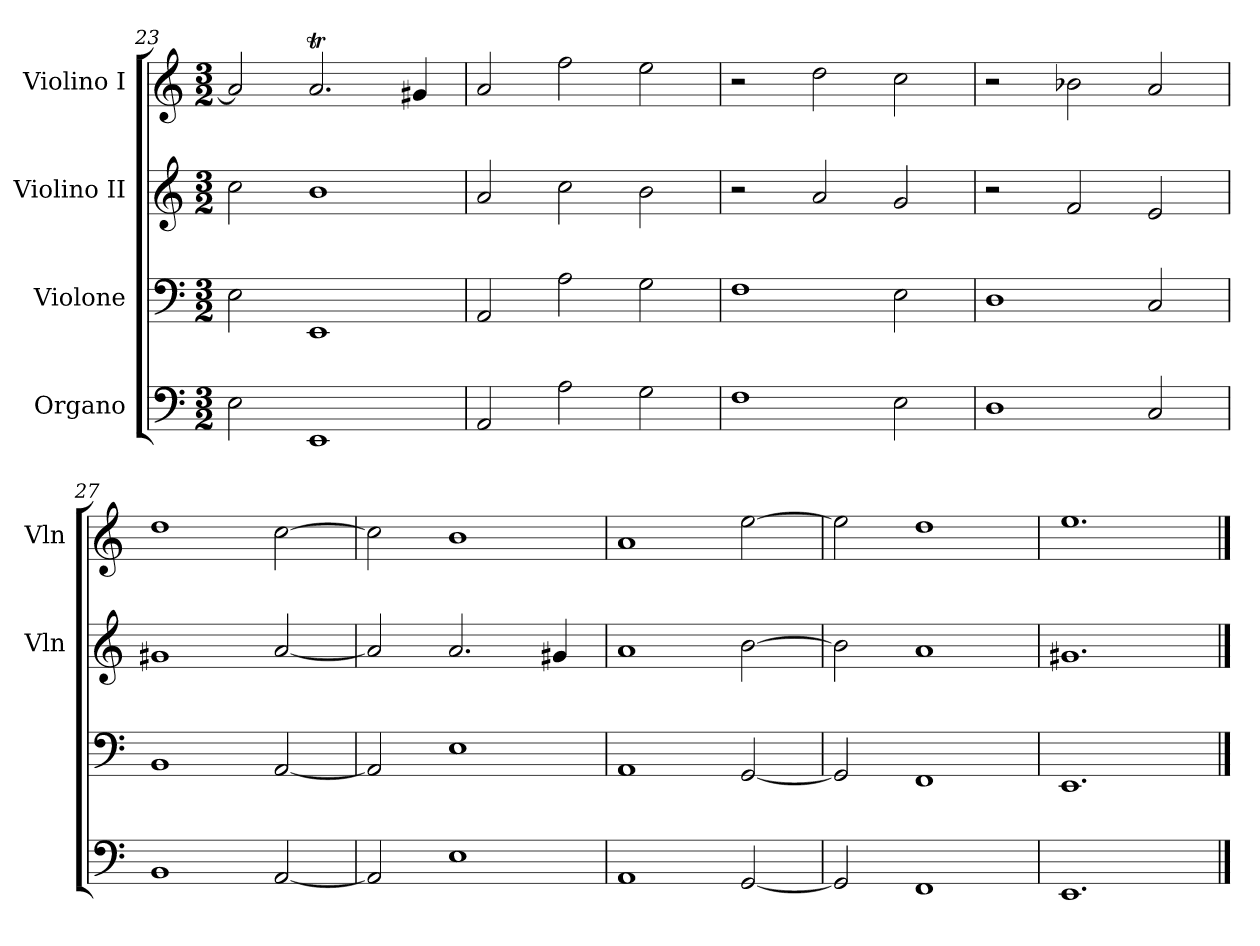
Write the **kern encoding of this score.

**kern	**kern	**kern	**kern
*part4	*part3	*part2	*part1
*staff4	*staff3	*staff2	*staff1
*I"Organo	*I"Violone	*I"Violino II	*I"Violino I
*	*	*I'Vln	*I'Vln
*clefF4	*clefF4	*clefG2	*clefG2
*k[]	*k[]	*k[]	*k[]
*M3/2	*M3/2	*M3/2	*M3/2
=23	=23	=23	=23
2E	2E	2cc	2a]
1EE	1EE	1b	2.aT
.	.	.	4g#X
=24	=24	=24	=24
2AA	2AA	2a	2a
2A	2A	2cc	2ff
2G	2G	2b	2ee
=25	=25	=25	=25
1F	1F	2r	2r
.	.	2a	2dd
2E	2E	2g	2cc
=26	=26	=26	=26
1D	1D	2r	2r
.	.	2f	2b-X
2C	2C	2e	2a
=27	=27	=27	=27
1BB	1BB	1g#X	1dd
[2AA	[2AA	[2a	[2cc
=28	=28	=28	=28
2AA]	2AA]	2a]	2cc]
1E	1E	2.a	1b
.	.	4g#X	.
=29	=29	=29	=29
1AA	1AA	1a	1a
[2GG	[2GG	[2b	[2ee
=30	=30	=30	=30
2GG]	2GG]	2b]	2ee]
1FF	1FF	1a	1dd
=31	=31	=31	=31
1.EE	1.EE	1.g#X	1.ee
==	==	==	==
*-	*-	*-	*-
